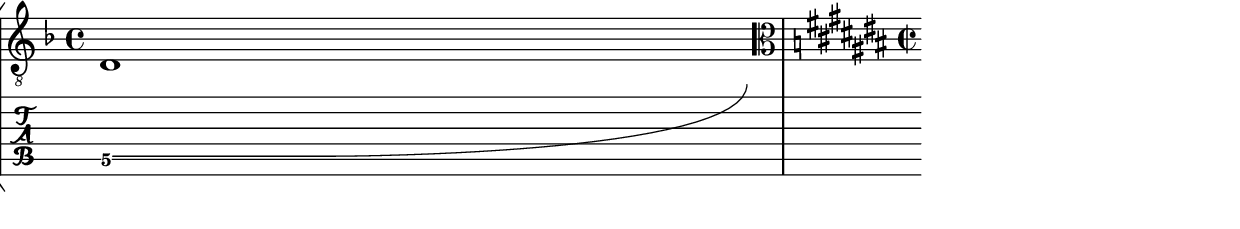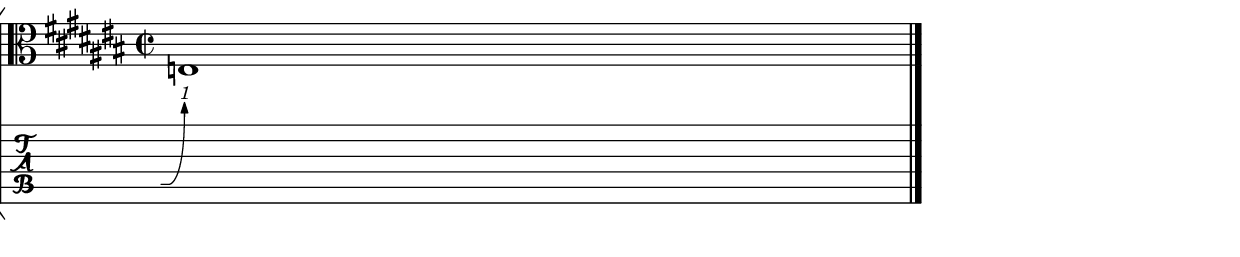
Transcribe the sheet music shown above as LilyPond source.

%% Generated by lilypond-book
%% Options: [exampleindent=10.16\mm,indent=0\mm,line-width=160\mm,paper-height=845.047\pt,paper-width=597.508\pt,papersize='(cons (* 597.508 pt) (* 845.047 pt))]
\include "lilypond-book-preamble.ly"


% ****************************************************************
% Start cut-&-pastable-section
% ****************************************************************

#(ly:set-option 'eps-box-padding 3.000000)



\paper {
  #(set-paper-size '(cons (* 597.508 pt) (* 845.047 pt)))
  indent = 0\mm
  line-width = 160\mm
  % offset the left padding, also add 1mm as lilypond creates cropped
  % images with a little space on the right
  line-width = #(- line-width (* mm  3.000000) (* mm 1))
}

\layout {
  
}




% ****************************************************************
% ly snippet:
% ****************************************************************
\sourcefilename "/lilypond-2.25.21/input/regression/bend-spanner-line-break.ly"
\sourcefileline 0
\version "2.23.0"

\header {
  texidoc = "At a line break the @code{BendSpanner} avoids changed
@code{TimeSignature}, @code{KeySignature}, @code{KeyCancellation} and
@code{Clef} in other staves."
}

line-break-spacing = {
  d1\^ e
}

control = {
  \key f \major
  s1
  \clef "alto" \time 2/2 \key cis \major \break
  s1
  \bar "|."
}


\score {
  \new StaffGroup
    <<
      \new Staff << { \clef "G_8" \line-break-spacing } \control >>
      \new TabVoice \line-break-spacing
  >>
  \layout {
    \context {
      \Voice
      \omit StringNumber
    }
    \context {
      \TabStaff
      minimumFret = #3
      restrainOpenStrings = ##t
    }
  }
}



% ****************************************************************
% end ly snippet
% ****************************************************************
